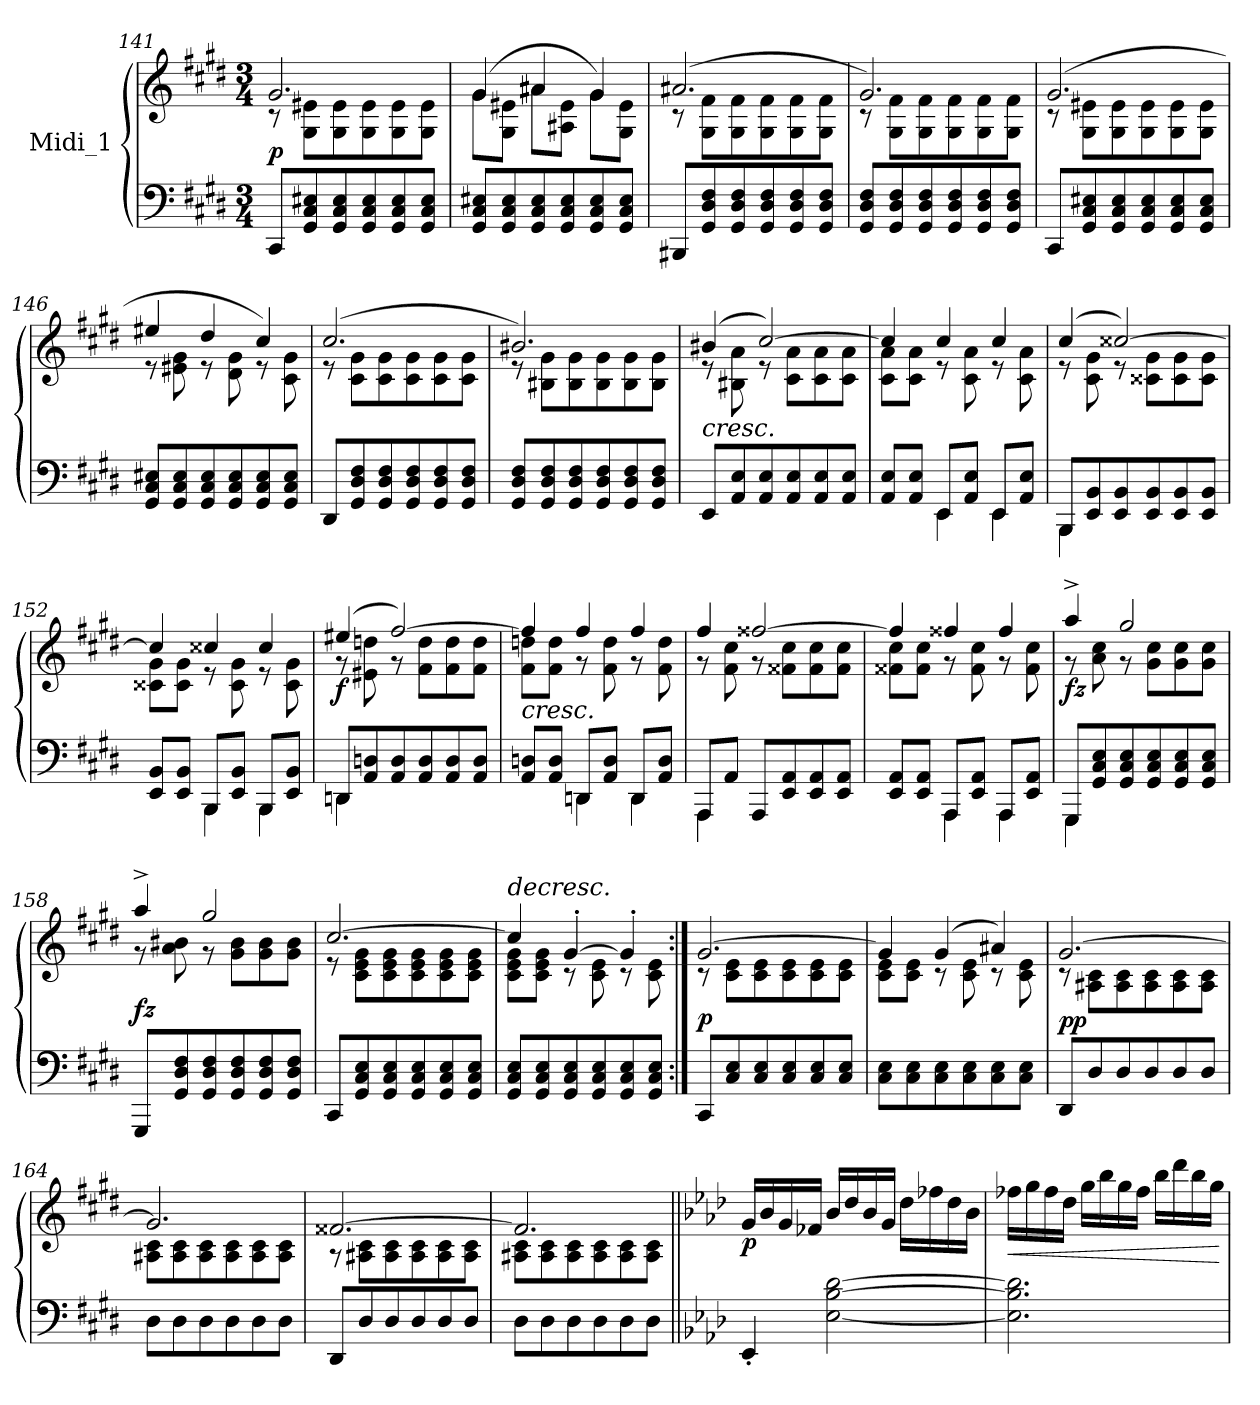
**kern	**kern	**dynam
*part1	*part1	*part1
*staff2	*staff1	*staff1/2
*I"Midi_1	*	*
!!LO:LB:g=z
*clefF4	*clefG2	*
*k[f#c#g#d#]	*k[f#c#g#d#]	*
*E:	*E:	*
*M3/4	*M3/4	*
=141	=141	=141
*	*^	*
!	!	!	!LO:DY:a=2
8CC#/L	2.g#/	8r	p
8GG#/ 8C#/ 8E#X/	.	8G#\ 8e#X\L	.
8GG#/ 8C#/ 8E#/	.	8G#\ 8e#\	.
8GG#/ 8C#/ 8E#/	.	8G#\ 8e#\	.
8GG#/ 8C#/ 8E#/	.	8G#\ 8e#\	.
8GG#/ 8C#/ 8E#/J	.	8G#\ 8e#\J	.
=142	=142	=142	=142
8GG#/ 8C#/ 8E#X/L	(>4g#/	8g#\L	.
8GG#/ 8C#/ 8E#/	.	8G#\ 8e#X\J	.
8GG#/ 8C#/ 8E#/	4a#X/	8a#\L	.
8GG#/ 8C#/ 8E#/	.	8A#X\ 8e#\J	.
8GG#/ 8C#/ 8E#/	4g#/)	8g#\L	.
8GG#/ 8C#/ 8E#/J	.	8G#\ 8e#\J	.
=143	=143	=143	=143
8BBB#X/L	(>2.a#X/	8r	.
8GG#/ 8D#/ 8F#/	.	8G#\ 8f#\L	.
8GG#/ 8D#/ 8F#/	.	8G#\ 8f#\	.
8GG#/ 8D#/ 8F#/	.	8G#\ 8f#\	.
8GG#/ 8D#/ 8F#/	.	8G#\ 8f#\	.
8GG#/ 8D#/ 8F#/J	.	8G#\ 8f#\J	.
=144	=144	=144	=144
8GG#/ 8D#/ 8F#/L	2.g#/)	8r	.
8GG#/ 8D#/ 8F#/	.	8G#\ 8f#\L	.
8GG#/ 8D#/ 8F#/	.	8G#\ 8f#\	.
8GG#/ 8D#/ 8F#/	.	8G#\ 8f#\	.
8GG#/ 8D#/ 8F#/	.	8G#\ 8f#\	.
8GG#/ 8D#/ 8F#/J	.	8G#\ 8f#\J	.
=145	=145	=145	=145
8CC#/L	(>2.g#/	8r	.
8GG#/ 8C#/ 8E#X/	.	8G#\ 8e#X\L	.
8GG#/ 8C#/ 8E#/	.	8G#\ 8e#\	.
8GG#/ 8C#/ 8E#/	.	8G#\ 8e#\	.
8GG#/ 8C#/ 8E#/	.	8G#\ 8e#\	.
8GG#/ 8C#/ 8E#/J	.	8G#\ 8e#\J	.
=146	=146	=146	=146
8GG#/ 8C#/ 8E#X/L	4ee#X/	8r	.
8GG#/ 8C#/ 8E#/	.	8e#X\ 8g#\	.
8GG#/ 8C#/ 8E#/	4dd#/	8r	.
8GG#/ 8C#/ 8E#/	.	8d#\ 8g#\	.
8GG#/ 8C#/ 8E#/	4cc#/)	8r	.
8GG#/ 8C#/ 8E#/J	.	8c#\ 8g#\	.
!!LO:LB:g=z	!!
=147	=147	=147	=147
8DD#/L	(>2.cc#/	8r	.
8GG#/ 8D#/ 8F#/	.	8c#\ 8g#\L	.
8GG#/ 8D#/ 8F#/	.	8c#\ 8g#\	.
8GG#/ 8D#/ 8F#/	.	8c#\ 8g#\	.
8GG#/ 8D#/ 8F#/	.	8c#\ 8g#\	.
8GG#/ 8D#/ 8F#/J	.	8c#\ 8g#\J	.
=148	=148	=148	=148
8GG#/ 8D#/ 8F#/L	2.b#X/)	8r	.
8GG#/ 8D#/ 8F#/	.	8B#X\ 8g#\L	.
8GG#/ 8D#/ 8F#/	.	8B#\ 8g#\	.
8GG#/ 8D#/ 8F#/	.	8B#\ 8g#\	.
8GG#/ 8D#/ 8F#/	.	8B#\ 8g#\	.
8GG#/ 8D#/ 8F#/J	.	8B#\ 8g#\J	.
=149	=149	=149	=149
!	!LO:TX:b:i:t=cresc.	!	!
8EE/L	(>4b#X/	8r	.
8AA/ 8E/	.	8B#X\ 8a\	.
8AA/ 8E/	[2cc#/)	8r	.
8AA/ 8E/	.	8c#\ 8a\L	.
8AA/ 8E/	.	8c#\ 8a\	.
8AA/ 8E/J	.	8c#\ 8a\J	.
=150	=150	=150	=150
*^	*	*	*
8AA/ 8E/L	4ryy	4cc#/]	8c#\ 8a\L	.
8AA/ 8E/J	.	.	8c#\ 8a\J	.
8EE/L	4EE\	4cc#/	8r	.
8AA/ 8E/J	.	.	8c#\ 8a\	.
8EE/L	4EE\	4cc#/	8r	.
8AA/ 8E/J	.	.	8c#\ 8a\	.
=151	=151	=151	=151	=151
8BBB/L	4BBB\	(>4cc#/	8r	.
8EE/ 8BB/	.	.	8c#\ 8g#\	.
8EE/ 8BB/	4ryy	[2cc##X/)	8r	.
8EE/ 8BB/	.	.	8c##X\ 8g#\L	.
8EE/ 8BB/	4ryy	.	8c##\ 8g#\	.
8EE/ 8BB/J	.	.	8c##\ 8g#\J	.
=152	=152	=152	=152	=152
8EE/ 8BB/L	4ryy	4cc##/]	8c##X\ 8g#\L	.
8EE/ 8BB/J	.	.	8c##\ 8g#\J	.
8BBB/L	4BBB\	4cc##X/	8r	.
8EE/ 8BB/J	.	.	8c##\ 8g#\	.
8BBB/L	4BBB\	4cc##/	8r	.
8EE/ 8BB/J	.	.	8c##\ 8g#\	.
!!LO:LB:g=z	!!
=153	=153	=153	=153	=153
!	!	!	!	!LO:DY:b
8DDn/L	4DD\	(>4ee#X/	8r	f
8AA/ 8Dn/	.	.	8e#X\ 8ddn\	.
8AA/ 8D/	4ryy	[2ff#/)	8r	.
8AA/ 8D/	.	.	8f#\ 8dd\L	.
8AA/ 8D/	4ryy	.	8f#\ 8dd\	.
8AA/ 8D/J	.	.	8f#\ 8dd\J	.
=154	=154	=154	=154	=154
!LO:TX:a:i:t=cresc.	!	!	!	!
8AA/ 8Dn/L	4ryy	4ff#/]	8f#\ 8ddn\L	.
8AA/ 8D/J	.	.	8f#\ 8dd\J	.
8DDn/L	4DD\	4ff#/	8r	.
8AA/ 8D/J	.	.	8f#\ 8dd\	.
8DD/L	4DD\	4ff#/	8r	.
8AA/ 8D/J	.	.	8f#\ 8dd\	.
=155	=155	=155	=155	=155
8AAA/L	4AAA\	4ff#/	8r	.
8AA/J	.	.	8f#\ 8cc#\	.
8AAA/L	4ryy	[2ff##X/	8r	.
8EE/ 8AA/	.	.	8f##X\ 8cc#\L	.
8EE/ 8AA/	4ryy	.	8f##\ 8cc#\	.
8EE/ 8AA/J	.	.	8f##\ 8cc#\J	.
=156	=156	=156	=156	=156
8EE/ 8AA/L	4ryy	4ff##/]	8f##X\ 8cc#\L	.
8EE/ 8AA/J	.	.	8f##\ 8cc#\J	.
8AAA/L	4AAA\	4ff##X/	8r	.
8EE/ 8AA/J	.	.	8f##\ 8cc#\	.
8AAA/L	4AAA\	4ff##/	8r	.
8EE/ 8AA/J	.	.	8f##\ 8cc#\	.
=157	=157	=157	=157	=157
!	!	!	!	!LO:DY:b
8GGG#/L	4GGG#\	4aa^/	8r	fz
8GG#/ 8C#/ 8E/	.	.	8a\ 8cc#\	.
8GG#/ 8C#/ 8E/	4ryy	2gg#/	8r	.
8GG#/ 8C#/ 8E/	.	.	8g#\ 8cc#\L	.
8GG#/ 8C#/ 8E/	4ryy	.	8g#\ 8cc#\	.
8GG#/ 8C#/ 8E/J	.	.	8g#\ 8cc#\J	.
*v	*v	*	*	*
=158	=158	=158	=158
!	!	!	!LO:DY:a=2
8GGG#/L	4aa^/	8r	fz
8GG#/ 8D#/ 8F#/	.	8a\ 8b#X\	.
8GG#/ 8D#/ 8F#/	2gg#/	8r	.
8GG#/ 8D#/ 8F#/	.	8g#\ 8b#\L	.
8GG#/ 8D#/ 8F#/	.	8g#\ 8b#\	.
8GG#/ 8D#/ 8F#/J	.	8g#\ 8b#\J	.
!!LO:LB:g=z	!!
=159	=159	=159	=159
8CC#/L	[2.cc#/	8r	.
8GG#/ 8C#/ 8E/	.	8c#\ 8e\ 8g#\L	.
8GG#/ 8C#/ 8E/	.	8c#\ 8e\ 8g#\	.
8GG#/ 8C#/ 8E/	.	8c#\ 8e\ 8g#\	.
8GG#/ 8C#/ 8E/	.	8c#\ 8e\ 8g#\	.
8GG#/ 8C#/ 8E/J	.	8c#\ 8e\ 8g#\J	.
=160	=160	=160	=160
!	!LO:TX:a:i:t=decresc.	!	!
8GG#/ 8C#/ 8E/L	4cc#/]	8c#\ 8e\ 8g#\L	.
8GG#/ 8C#/ 8E/	.	8c#\ 8e\ 8g#\J	.
8GG#/ 8C#/ 8E/	[4g#'/	8r	.
8GG#/ 8C#/ 8E/	.	8c#\ 8e\	.
8GG#/ 8C#/ 8E/	4g#'/]	8r	.
8GG#/ 8C#/ 8E/J	.	8c#\ 8e\	.
=161:|!	=161:|!	=161:|!	=161:|!
!	!	!	!LO:DY:a=2
8CC#/L	[2.g#/	8r	p
8C#/ 8E/	.	8c#\ 8e\L	.
8C#/ 8E/	.	8c#\ 8e\	.
8C#/ 8E/	.	8c#\ 8e\	.
8C#/ 8E/	.	8c#\ 8e\	.
8C#/ 8E/J	.	8c#\ 8e\J	.
=162	=162	=162	=162
8C#\ 8E\L	4g#/]	8c#\ 8e\L	.
8C#\ 8E\	.	8c#\ 8e\J	.
8C#\ 8E\	(>4g#/	8r	.
8C#\ 8E\	.	8c#\ 8e\	.
8C#\ 8E\	4a#X/)	8r	.
8C#\ 8E\J	.	8c#\ 8e\	.
=163	=163	=163	=163
!	!	!	!LO:DY:a=2
8DD#/L	[2.g#/	8r	pp
8D#/	.	8A#X\ 8c#\L	.
8D#/	.	8A#\ 8c#\	.
8D#/	.	8A#\ 8c#\	.
8D#/	.	8A#\ 8c#\	.
8D#/J	.	8A#\ 8c#\J	.
=164	=164	=164	=164
8D#\L	2.g#/]	8A#X\ 8c#\L	.
8D#\	.	8A#\ 8c#\	.
8D#\	.	8A#\ 8c#\	.
8D#\	.	8A#\ 8c#\	.
8D#\	.	8A#\ 8c#\	.
8D#\J	.	8A#\ 8c#\J	.
!!LO:LB:g=z	!!
=165	=165	=165	=165
8DD#/L	[2.f##X/	8r	.
8D#/	.	8A#X\ 8c#\L	.
8D#/	.	8A#\ 8c#\	.
8D#/	.	8A#\ 8c#\	.
8D#/	.	8A#\ 8c#\	.
8D#/J	.	8A#\ 8c#\J	.
=166	=166	=166	=166
8D#\L	2.f##/]	8A#X\ 8c#\L	.
8D#\	.	8A#\ 8c#\	.
8D#\	.	8A#\ 8c#\	.
8D#\	.	8A#\ 8c#\	.
8D#\	.	8A#\ 8c#\	.
8D#\J	.	8A#\ 8c#\J	.
*	*v	*v	*
=167||	=167||	=167||
*k[b-e-a-d-]	*k[b-e-a-d-]	*
*A-:	*A-:	*
*	*^	*
!	!	!	!LO:DY:b
*	*v	*v	*
4EE-'/	16g/LL	p
.	16b-/	.
.	16g/	.
.	16f-X/JJ	.
[2E-\ [2B-\ [2d-\	16b-/LL	.
.	16dd-/	.
.	16b-/	.
.	16g/JJ	.
.	16dd-\LL	.
.	16ff-X\	.
.	16dd-\	.
.	16b-\JJ	.
=168	=168	=168
!	!	!LO:HP:b
2.E-\] 2.B-\] 2.d-\]	16ff-X\LL	<
.	16gg\	.
.	16ff-\	.
.	16dd-\JJ	.
.	16gg\LL	.
.	16bb-\	.
.	16gg\	.
.	16ff-\JJ	.
.	16bb-\LL	.
.	16ddd-\	.
.	16bb-\	.
.	16gg\JJ	.
.	.	[
=	=	=
*-	*-	*-
